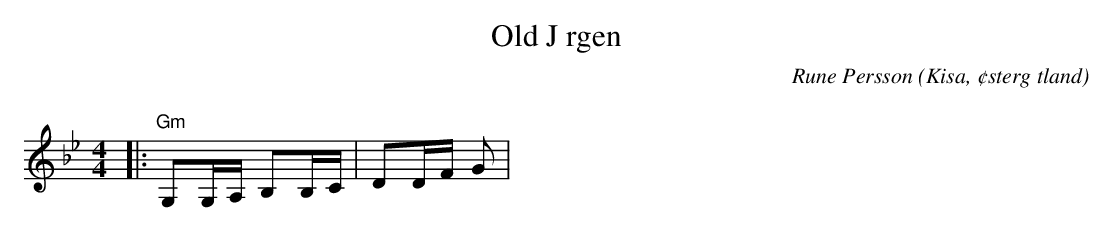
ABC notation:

X:1
T:Old J rgen
C:Rune Persson
O:Kisa, ¢sterg tland
Q:70
M:4/4
L:1/8
K:Gm
|:"Gm"G,G,/A,/ B,B,/C/|DD/F/ G|
